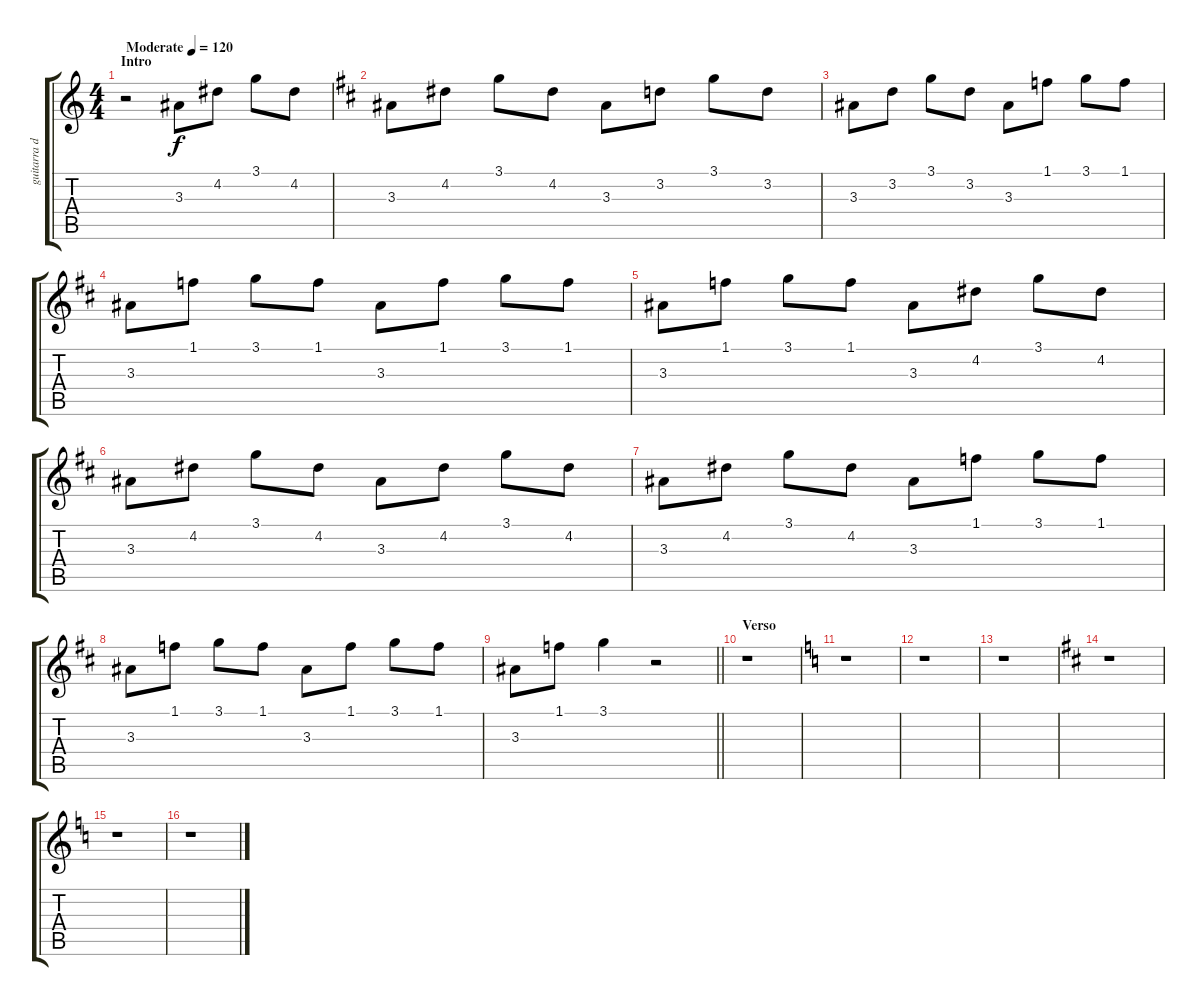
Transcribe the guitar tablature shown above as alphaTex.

\track ("guitarra distorcionada" "guitarra d") {instrument distortionguitar}
\staff {score tabs}
\tuning (E4 B3 G3 D3 A2 E2) {hide}
\ts (4 4)
\section ("" "Intro")
\tempo (120 "Moderate")
\clef g2
\ks c
r.2{dy f instrument distortionguitar} 3.3.8 4.2.8 3.1.8 4.2.8 |
\ks d
3.3.8 4.2.8 3.1.8 4.2.8 3.3.8 3.2.8 3.1.8 3.2.8 |
3.3.8 3.2.8 3.1.8 3.2.8 3.3.8 1.1.8 3.1.8 1.1.8 |
3.3.8 1.1.8 3.1.8 1.1.8 3.3.8 1.1.8 3.1.8 1.1.8 |
3.3.8 1.1.8 3.1.8 1.1.8 3.3.8 4.2.8 3.1.8 4.2.8 |
3.3.8 4.2.8 3.1.8 4.2.8 3.3.8 4.2.8 3.1.8 4.2.8 |
3.3.8 4.2.8 3.1.8 4.2.8 3.3.8 1.1.8 3.1.8 1.1.8 |
3.3.8 1.1.8 3.1.8 1.1.8 3.3.8 1.1.8 3.1.8 1.1.8 |
\barLineRight lightlight
3.3.8 1.1.8 3.1.4 r.2 |
\section ("" "Verso")
r.1 |
\ks c
r.1 |
r.1 |
r.1 |
\ks d
r.1 |
\ks c
r.1 |
r.1
